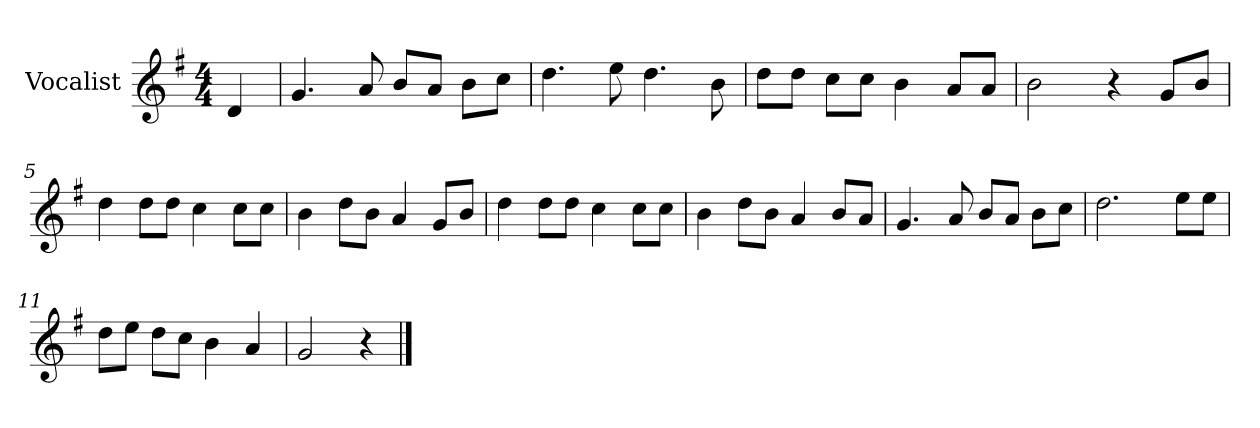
**kern
*part1
*staff1
*I"Vocalist
*k[f#]
*G:
*M4/4
=
4d
=1
4.g
8a
8bL
8aJ
8bL
8ccJ
=2
4.dd
8ee
4.dd
8b
=3
8ddL
8ddJ
8ccL
8ccJ
4b
8aL
8aJ
=4
2b
4r
8gL
8bJ
=5
4dd
8ddL
8ddJ
4cc
8ccL
8ccJ
=6
4b
8ddL
8bJ
4a
8gL
8bJ
=7
4dd
8ddL
8ddJ
4cc
8ccL
8ccJ
=8
4b
8ddL
8bJ
4a
8bL
8aJ
=9
4.g
8a
8bL
8aJ
8bL
8ccJ
=10
2.dd
8eeL
8eeJ
=11
8ddL
8eeJ
8ddL
8ccJ
4b
4a
=12
2g
4r
==
*-
